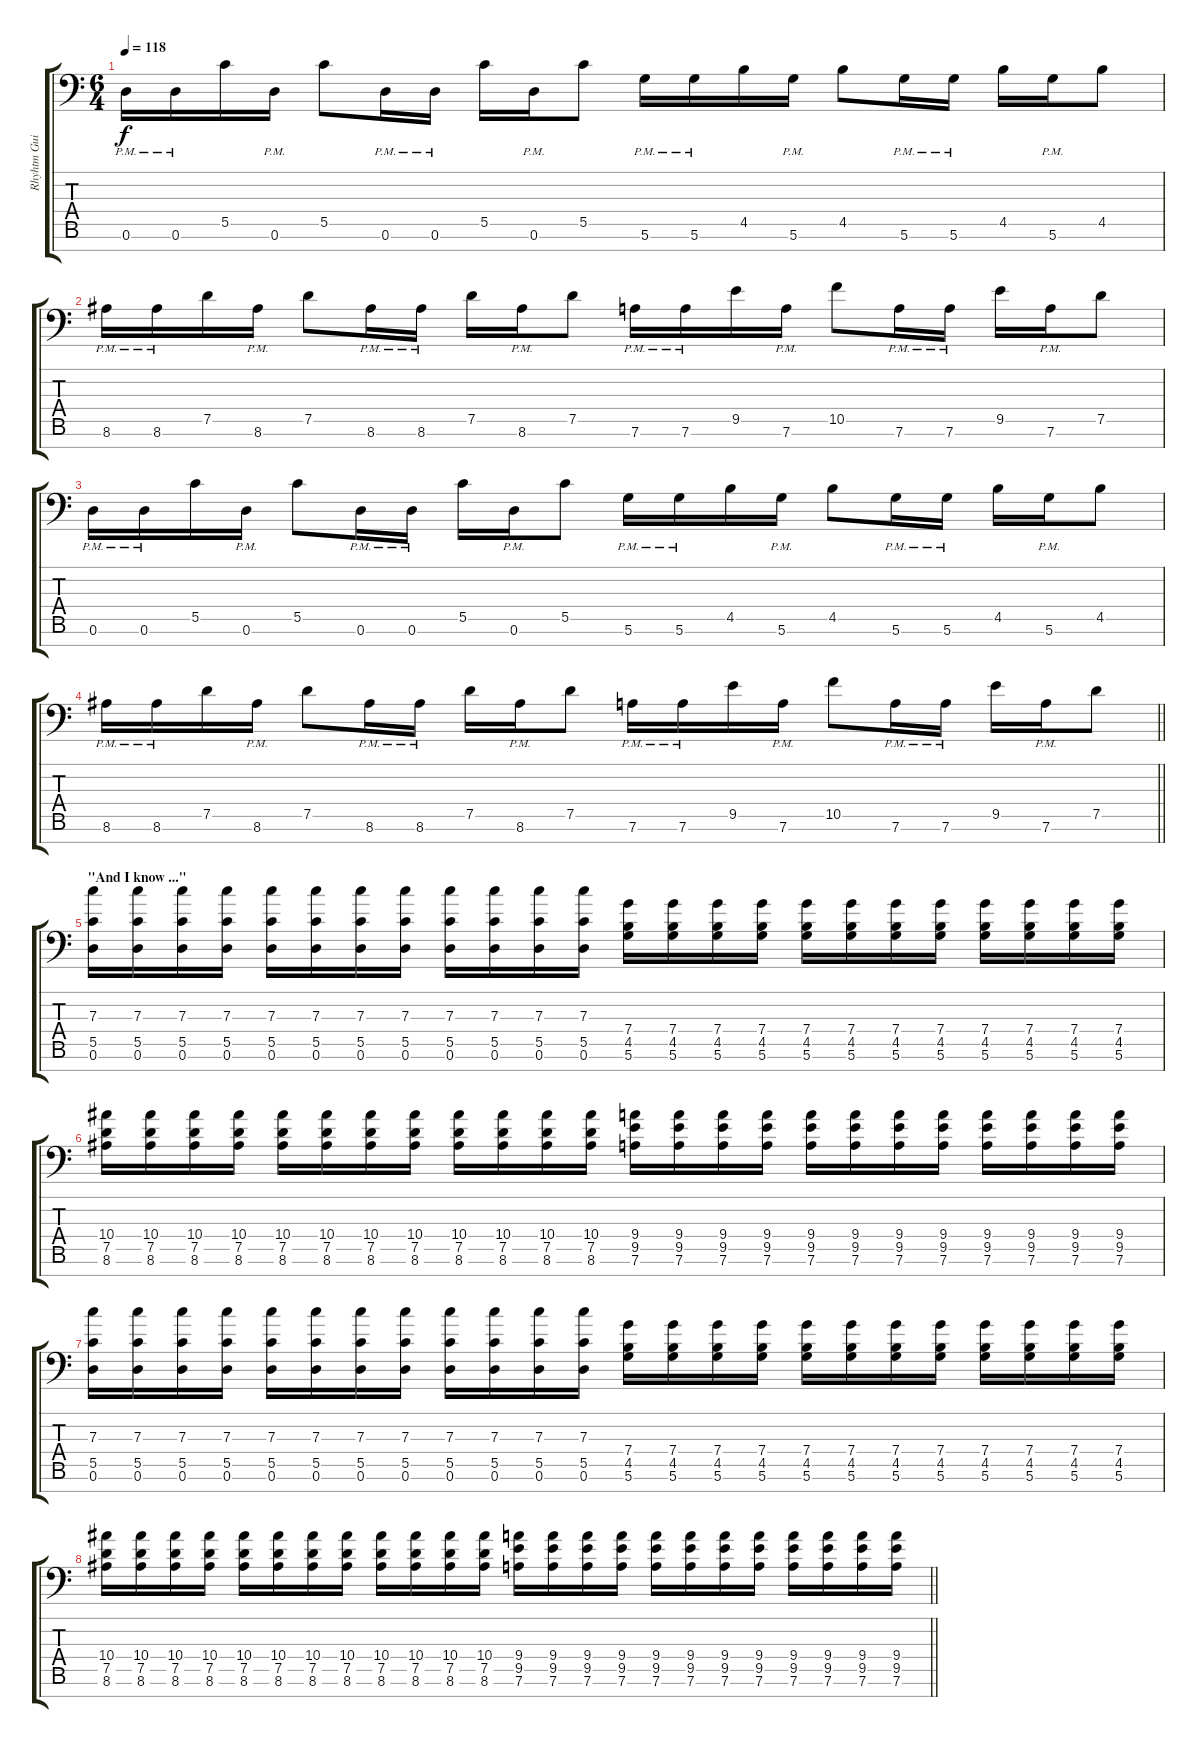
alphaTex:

\track ("Rhyhtm Guitar" "Rhyhtm Gui") {instrument distortionguitar}
\staff {score tabs}
\tuning (D4 A3 F3 C3 G2 D2 A1) {hide}
\ts (6 4)
\section ("" "")
\tempo 118
\clef f4
\ks c
0.6{pm}.16{dy f} 0.6{pm}.16 5.5.16 0.6{pm}.16 5.5.8 0.6{pm}.16 0.6{pm}.16 5.5.16 0.6{pm}.16 5.5.8 5.6{pm}.16 5.6{pm}.16 4.5.16 5.6{pm}.16 4.5.8 5.6{pm}.16 5.6{pm}.16 4.5.16 5.6{pm}.16 4.5.8 |
8.6{pm}.16 8.6{pm}.16 7.5.16 8.6{pm}.16 7.5.8 8.6{pm}.16 8.6{pm}.16 7.5.16 8.6{pm}.16 7.5.8 7.6{pm}.16 7.6{pm}.16 9.5.16 7.6{pm}.16 10.5.8 7.6{pm}.16 7.6{pm}.16 9.5.16 7.6{pm}.16 7.5.8 |
0.6{pm}.16 0.6{pm}.16 5.5.16 0.6{pm}.16 5.5.8 0.6{pm}.16 0.6{pm}.16 5.5.16 0.6{pm}.16 5.5.8 5.6{pm}.16 5.6{pm}.16 4.5.16 5.6{pm}.16 4.5.8 5.6{pm}.16 5.6{pm}.16 4.5.16 5.6{pm}.16 4.5.8 |
\barLineRight lightlight
8.6{pm}.16 8.6{pm}.16 7.5.16 8.6{pm}.16 7.5.8 8.6{pm}.16 8.6{pm}.16 7.5.16 8.6{pm}.16 7.5.8 7.6{pm}.16 7.6{pm}.16 9.5.16 7.6{pm}.16 10.5.8 7.6{pm}.16 7.6{pm}.16 9.5.16 7.6{pm}.16 7.5.8 |
\section ("" "\"And I know ...\"")
(7.3 5.5 0.6).16 (7.3 5.5 0.6).16 (7.3 5.5 0.6).16 (7.3 5.5 0.6).16 (7.3 5.5 0.6).16 (7.3 5.5 0.6).16 (7.3 5.5 0.6).16 (7.3 5.5 0.6).16 (7.3 5.5 0.6).16 (7.3 5.5 0.6).16 (7.3 5.5 0.6).16 (7.3 5.5 0.6).16 (7.4 4.5 5.6).16 (7.4 4.5 5.6).16 (7.4 4.5 5.6).16 (7.4 4.5 5.6).16 (7.4 4.5 5.6).16 (7.4 4.5 5.6).16 (7.4 4.5 5.6).16 (7.4 4.5 5.6).16 (7.4 4.5 5.6).16 (7.4 4.5 5.6).16 (7.4 4.5 5.6).16 (7.4 4.5 5.6).16 |
(10.4 7.5 8.6).16 (10.4 7.5 8.6).16 (10.4 7.5 8.6).16 (10.4 7.5 8.6).16 (10.4 7.5 8.6).16 (10.4 7.5 8.6).16 (10.4 7.5 8.6).16 (10.4 7.5 8.6).16 (10.4 7.5 8.6).16 (10.4 7.5 8.6).16 (10.4 7.5 8.6).16 (10.4 7.5 8.6).16 (9.4 9.5 7.6).16 (9.4 9.5 7.6).16 (9.4 9.5 7.6).16 (9.4 9.5 7.6).16 (9.4 9.5 7.6).16 (9.4 9.5 7.6).16 (9.4 9.5 7.6).16 (9.4 9.5 7.6).16 (9.4 9.5 7.6).16 (9.4 9.5 7.6).16 (9.4 9.5 7.6).16 (9.4 9.5 7.6).16 |
(7.3 5.5 0.6).16 (7.3 5.5 0.6).16 (7.3 5.5 0.6).16 (7.3 5.5 0.6).16 (7.3 5.5 0.6).16 (7.3 5.5 0.6).16 (7.3 5.5 0.6).16 (7.3 5.5 0.6).16 (7.3 5.5 0.6).16 (7.3 5.5 0.6).16 (7.3 5.5 0.6).16 (7.3 5.5 0.6).16 (7.4 4.5 5.6).16 (7.4 4.5 5.6).16 (7.4 4.5 5.6).16 (7.4 4.5 5.6).16 (7.4 4.5 5.6).16 (7.4 4.5 5.6).16 (7.4 4.5 5.6).16 (7.4 4.5 5.6).16 (7.4 4.5 5.6).16 (7.4 4.5 5.6).16 (7.4 4.5 5.6).16 (7.4 4.5 5.6).16 |
\barLineRight lightlight
(10.4 7.5 8.6).16 (10.4 7.5 8.6).16 (10.4 7.5 8.6).16 (10.4 7.5 8.6).16 (10.4 7.5 8.6).16 (10.4 7.5 8.6).16 (10.4 7.5 8.6).16 (10.4 7.5 8.6).16 (10.4 7.5 8.6).16 (10.4 7.5 8.6).16 (10.4 7.5 8.6).16 (10.4 7.5 8.6).16 (9.4 9.5 7.6).16 (9.4 9.5 7.6).16 (9.4 9.5 7.6).16 (9.4 9.5 7.6).16 (9.4 9.5 7.6).16 (9.4 9.5 7.6).16 (9.4 9.5 7.6).16 (9.4 9.5 7.6).16 (9.4 9.5 7.6).16 (9.4 9.5 7.6).16 (9.4 9.5 7.6).16 (9.4 9.5 7.6).16
